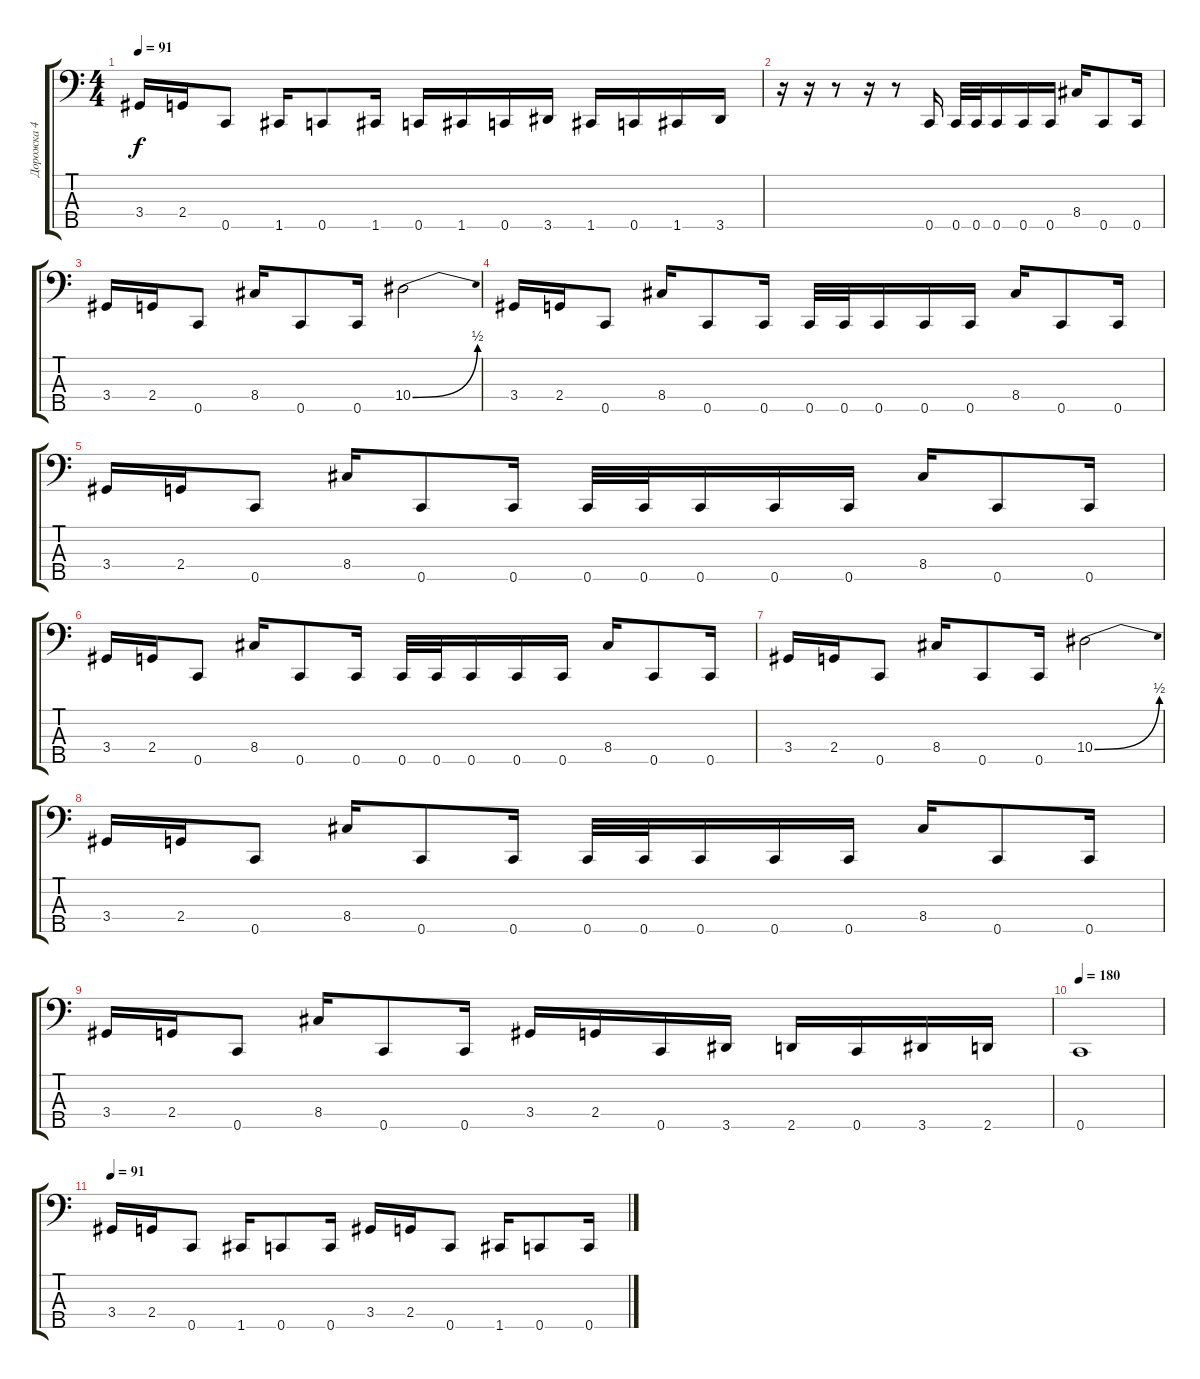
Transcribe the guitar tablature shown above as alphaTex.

\track ("Дорожка 4" "Дорожка 4") {instrument electricbasspick}
\staff {score tabs}
\tuning (Ab2 Eb2 Bb1 F1 C1) {hide}
\ts (4 4)
\tempo 91
\clef f4
\ks c
3.4.16{dy f} 2.4.16 0.5.8 1.5.16 0.5.8 1.5.16 0.5.16 1.5.16 0.5.16 3.5.16 1.5.16 0.5.16 1.5.16 3.5.16 |
r.16 r.16 r.8 r.16 r.8 0.5.16 0.5.32 0.5.32 0.5.16 0.5.16 0.5.16 8.4.16 0.5.8 0.5.16 |
3.4.16 2.4.16 0.5.8 8.4.16 0.5.8 0.5.16 10.4{be (bend 0 0 60 2)}.2 |
3.4.16 2.4.16 0.5.8 8.4.16 0.5.8 0.5.16 0.5.32 0.5.32 0.5.16 0.5.16 0.5.16 8.4.16 0.5.8 0.5.16 |
3.4.16 2.4.16 0.5.8 8.4.16 0.5.8 0.5.16 0.5.32 0.5.32 0.5.16 0.5.16 0.5.16 8.4.16 0.5.8 0.5.16 |
3.4.16 2.4.16 0.5.8 8.4.16 0.5.8 0.5.16 0.5.32 0.5.32 0.5.16 0.5.16 0.5.16 8.4.16 0.5.8 0.5.16 |
3.4.16 2.4.16 0.5.8 8.4.16 0.5.8 0.5.16 10.4{be (bend 0 0 60 2)}.2 |
3.4.16 2.4.16 0.5.8 8.4.16 0.5.8 0.5.16 0.5.32 0.5.32 0.5.16 0.5.16 0.5.16 8.4.16 0.5.8 0.5.16 |
3.4.16 2.4.16 0.5.8 8.4.16 0.5.8 0.5.16 3.4.16 2.4.16 0.5.16 3.5.16 2.5.16 0.5.16 3.5.16 2.5.16 |
\tempo 180
0.5.1 |
\tempo 91
3.4.16 2.4.16 0.5.8 1.5.16 0.5.8 0.5.16 3.4.16 2.4.16 0.5.8 1.5.16 0.5.8 0.5.16
